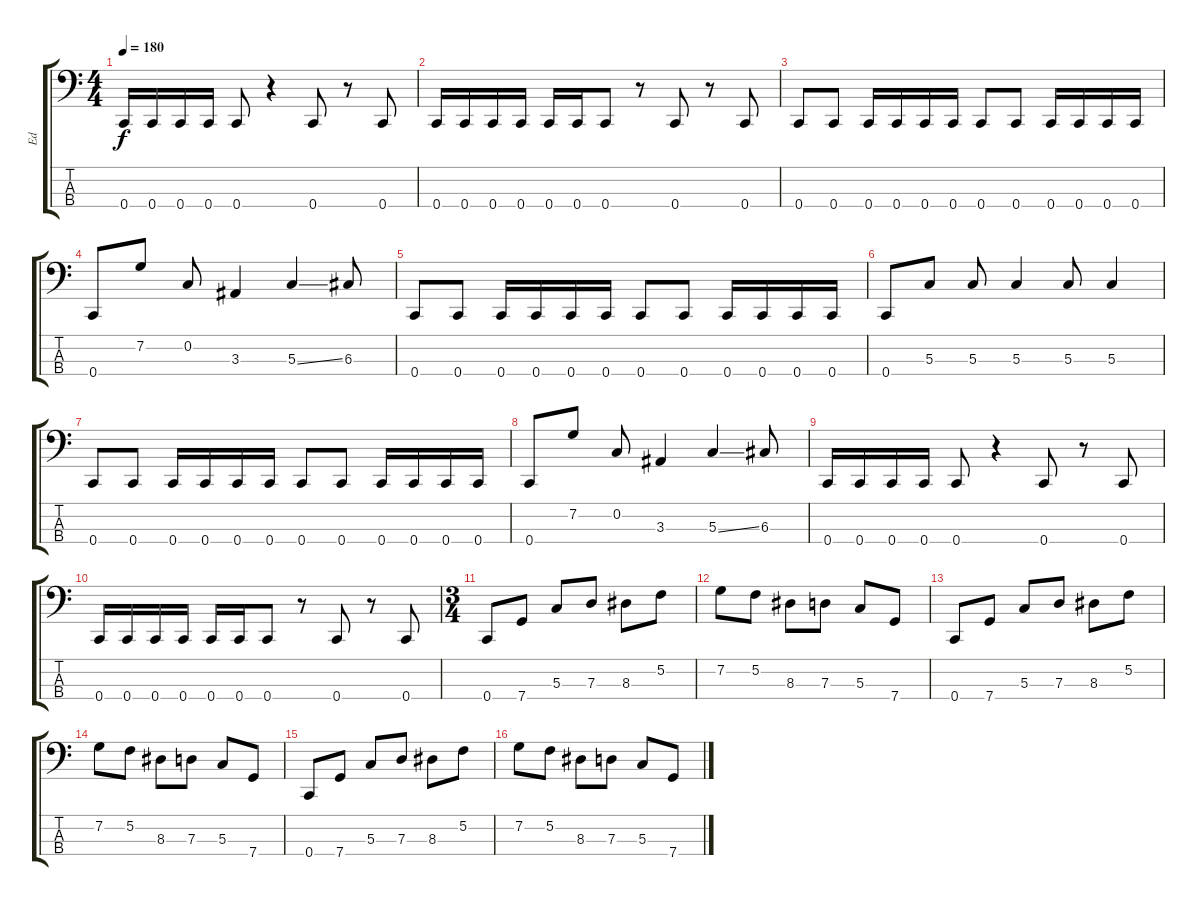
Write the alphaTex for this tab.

\track ("Ed" "Ed") {instrument electricbassfinger}
\staff {score tabs}
\tuning (F2 C2 G1 C1) {hide}
\ts (4 4)
\tempo 180
\clef f4
\ks c
0.4.16{dy f} 0.4.16 0.4.16 0.4.16 0.4.8 r.4 0.4.8 r.8 0.4.8 |
0.4.16 0.4.16 0.4.16 0.4.16 0.4.16 0.4.16 0.4.8 r.8 0.4.8 r.8 0.4.8 |
0.4.8 0.4.8 0.4.16 0.4.16 0.4.16 0.4.16 0.4.8 0.4.8 0.4.16 0.4.16 0.4.16 0.4.16 |
0.4.8 7.2.8 0.2.8 3.3.4 5.3{ss}.4 6.3.8 |
0.4.8 0.4.8 0.4.16 0.4.16 0.4.16 0.4.16 0.4.8 0.4.8 0.4.16 0.4.16 0.4.16 0.4.16 |
0.4.8 5.3.8 5.3.8 5.3.4 5.3.8 5.3.4 |
0.4.8 0.4.8 0.4.16 0.4.16 0.4.16 0.4.16 0.4.8 0.4.8 0.4.16 0.4.16 0.4.16 0.4.16 |
0.4.8 7.2.8 0.2.8 3.3.4 5.3{ss}.4 6.3.8 |
0.4.16 0.4.16 0.4.16 0.4.16 0.4.8 r.4 0.4.8 r.8 0.4.8 |
0.4.16 0.4.16 0.4.16 0.4.16 0.4.16 0.4.16 0.4.8 r.8 0.4.8 r.8 0.4.8 |
\ts (3 4)
0.4.8 7.4.8 5.3.8 7.3.8 8.3.8 5.2.8 |
7.2.8 5.2.8 8.3.8 7.3.8 5.3.8 7.4.8 |
0.4.8 7.4.8 5.3.8 7.3.8 8.3.8 5.2.8 |
7.2.8 5.2.8 8.3.8 7.3.8 5.3.8 7.4.8 |
0.4.8 7.4.8 5.3.8 7.3.8 8.3.8 5.2.8 |
7.2.8 5.2.8 8.3.8 7.3.8 5.3.8 7.4.8
